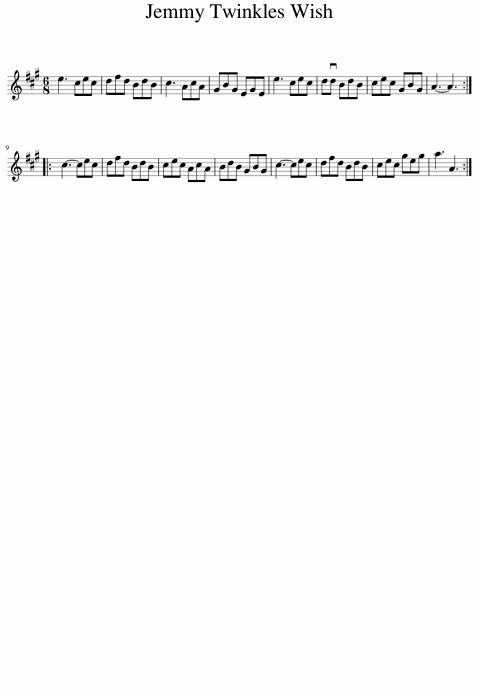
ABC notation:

X:1
L:1/8
M:6/8
I:linebreak $
K:A
V:1 treble
V:1
 e3 cec | dfd BdB | c3 AcA | GBG EGE | e3 cec | %5
 dvd BdB | cec GBG | A3- A3 ::$ c3- cec | dfd BdB | %10
 cec AcA | BdB GBG | c3- cec | dfd BdB | cec geg | %15
 a3 A3 :| %16
